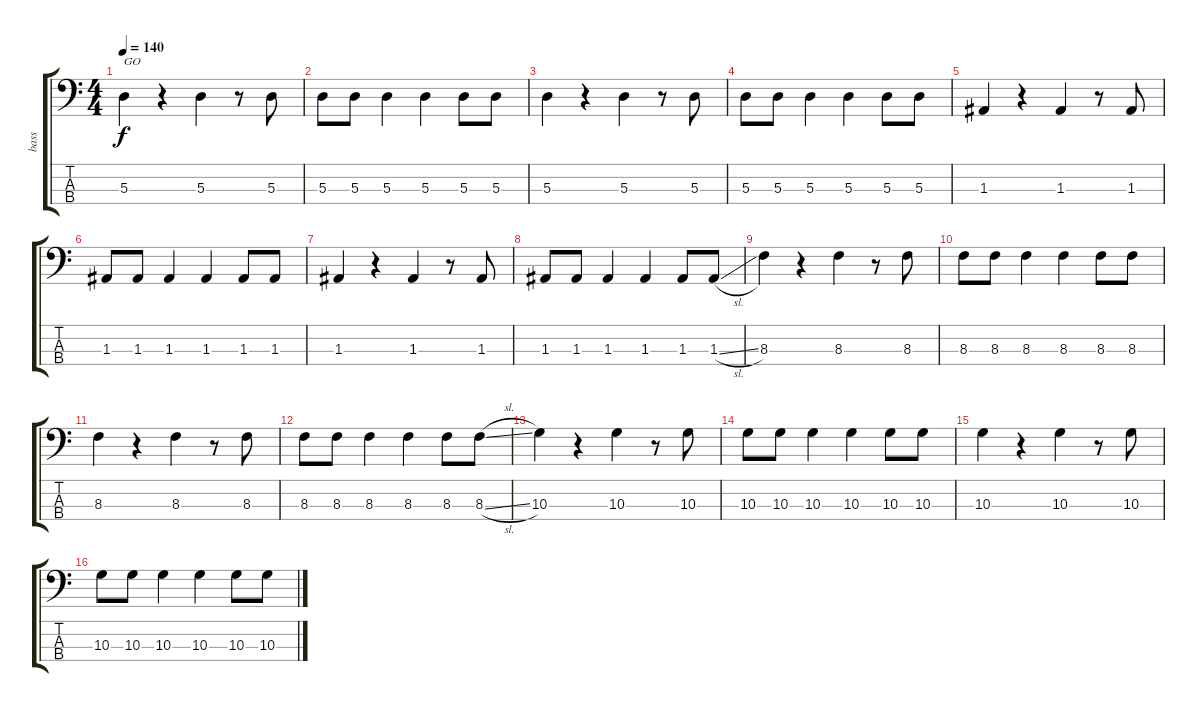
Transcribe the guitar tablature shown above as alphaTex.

\track ("bass" "bass") {instrument electricbassfinger}
\staff {score tabs}
\tuning (G2 D2 A1 E1) {hide}
\ts (4 4)
\tempo 140
\clef f4
\ks c
5.3.4{txt "GO" dy f} r.4 5.3.4 r.8 5.3.8 |
5.3.8 5.3.8 5.3.4 5.3.4 5.3.8 5.3.8 |
5.3.4 r.4 5.3.4 r.8 5.3.8 |
5.3.8 5.3.8 5.3.4 5.3.4 5.3.8 5.3.8 |
1.3.4 r.4 1.3.4 r.8 1.3.8 |
1.3.8 1.3.8 1.3.4 1.3.4 1.3.8 1.3.8 |
1.3.4 r.4 1.3.4 r.8 1.3.8 |
1.3.8 1.3.8 1.3.4 1.3.4 1.3.8 1.3{sl}.8 |
8.3.4 r.4 8.3.4 r.8 8.3.8 |
8.3.8 8.3.8 8.3.4 8.3.4 8.3.8 8.3.8 |
8.3.4 r.4 8.3.4 r.8 8.3.8 |
8.3.8 8.3.8 8.3.4 8.3.4 8.3.8 8.3{sl}.8 |
10.3.4 r.4 10.3.4 r.8 10.3.8 |
10.3.8 10.3.8 10.3.4 10.3.4 10.3.8 10.3.8 |
10.3.4 r.4 10.3.4 r.8 10.3.8 |
10.3.8 10.3.8 10.3.4 10.3.4 10.3.8 10.3.8
